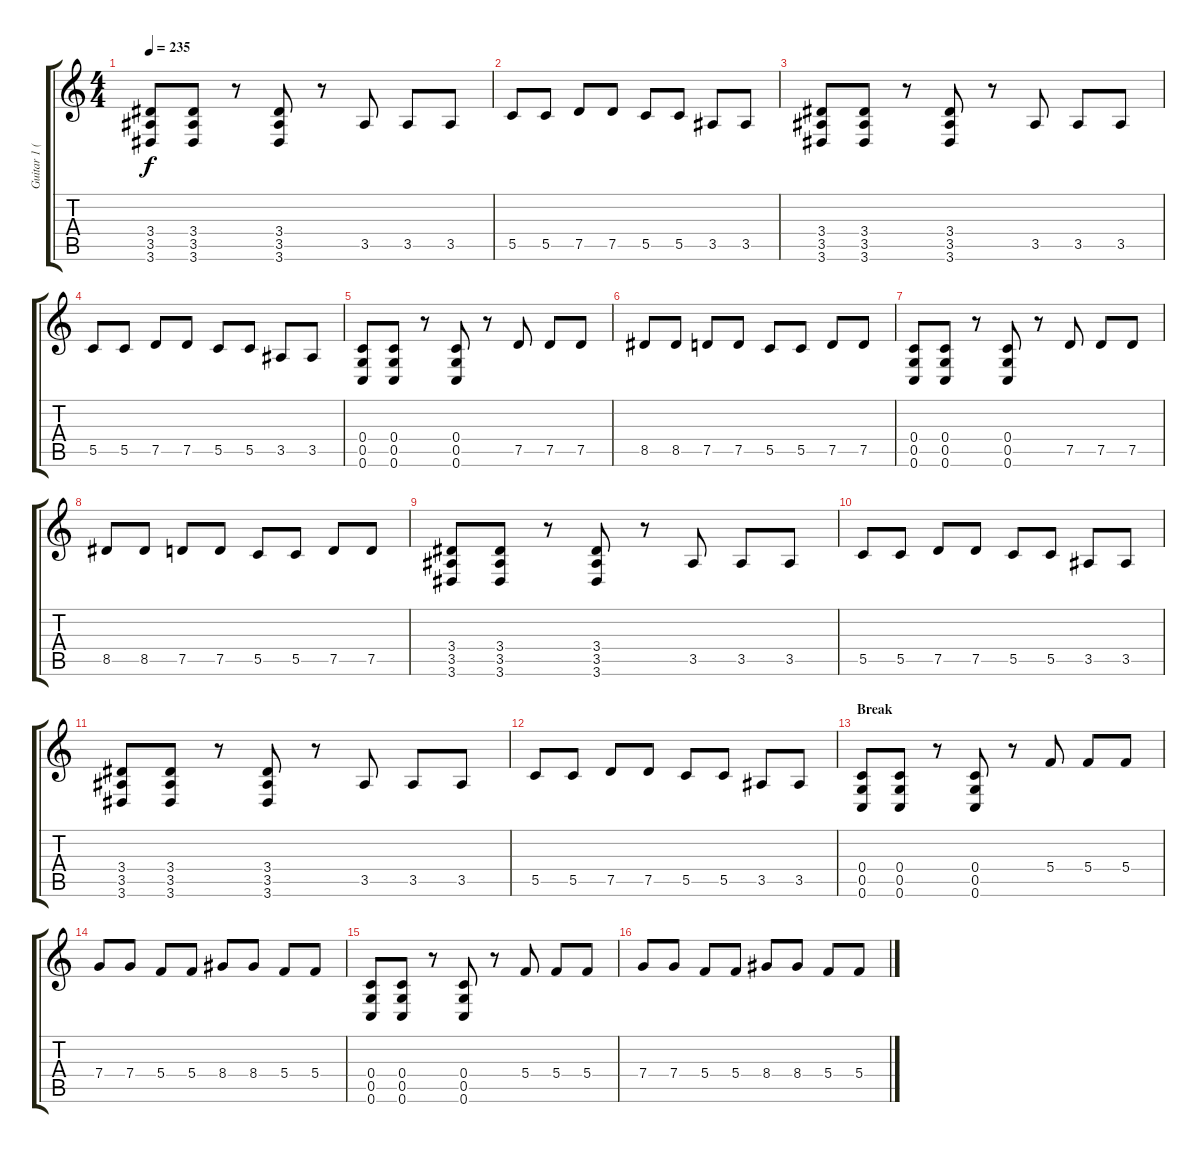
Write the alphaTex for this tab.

\track ("Guitar 1 (Paul)" "Guitar 1 (") {instrument distortionguitar}
\staff {score tabs}
\tuning (D4 A3 F3 C3 G2 C2) {hide}
\ts (4 4)
\tempo 235
\clef g2
\ks c
(3.4 3.5 3.6).8{dy f} (3.4 3.5 3.6).8 r.8 (3.4 3.5 3.6).8 r.8 3.5.8 3.5.8 3.5.8 |
5.5.8 5.5.8 7.5.8 7.5.8 5.5.8 5.5.8 3.5.8 3.5.8 |
(3.4 3.5 3.6).8 (3.4 3.5 3.6).8 r.8 (3.4 3.5 3.6).8 r.8 3.5.8 3.5.8 3.5.8 |
5.5.8 5.5.8 7.5.8 7.5.8 5.5.8 5.5.8 3.5.8 3.5.8 |
(0.4 0.5 0.6).8 (0.4 0.5 0.6).8 r.8 (0.4 0.5 0.6).8 r.8 7.5.8 7.5.8 7.5.8 |
8.5.8 8.5.8 7.5.8 7.5.8 5.5.8 5.5.8 7.5.8 7.5.8 |
(0.4 0.5 0.6).8 (0.4 0.5 0.6).8 r.8 (0.4 0.5 0.6).8 r.8 7.5.8 7.5.8 7.5.8 |
8.5.8 8.5.8 7.5.8 7.5.8 5.5.8 5.5.8 7.5.8 7.5.8 |
(3.4 3.5 3.6).8 (3.4 3.5 3.6).8 r.8 (3.4 3.5 3.6).8 r.8 3.5.8 3.5.8 3.5.8 |
5.5.8 5.5.8 7.5.8 7.5.8 5.5.8 5.5.8 3.5.8 3.5.8 |
(3.4 3.5 3.6).8 (3.4 3.5 3.6).8 r.8 (3.4 3.5 3.6).8 r.8 3.5.8 3.5.8 3.5.8 |
5.5.8 5.5.8 7.5.8 7.5.8 5.5.8 5.5.8 3.5.8 3.5.8 |
\section ("" "Break")
(0.4 0.5 0.6).8 (0.4 0.5 0.6).8 r.8 (0.4 0.5 0.6).8 r.8 5.4.8 5.4.8 5.4.8 |
7.4.8 7.4.8 5.4.8 5.4.8 8.4.8 8.4.8 5.4.8 5.4.8 |
(0.4 0.5 0.6).8 (0.4 0.5 0.6).8 r.8 (0.4 0.5 0.6).8 r.8 5.4.8 5.4.8 5.4.8 |
7.4.8 7.4.8 5.4.8 5.4.8 8.4.8 8.4.8 5.4.8 5.4.8
